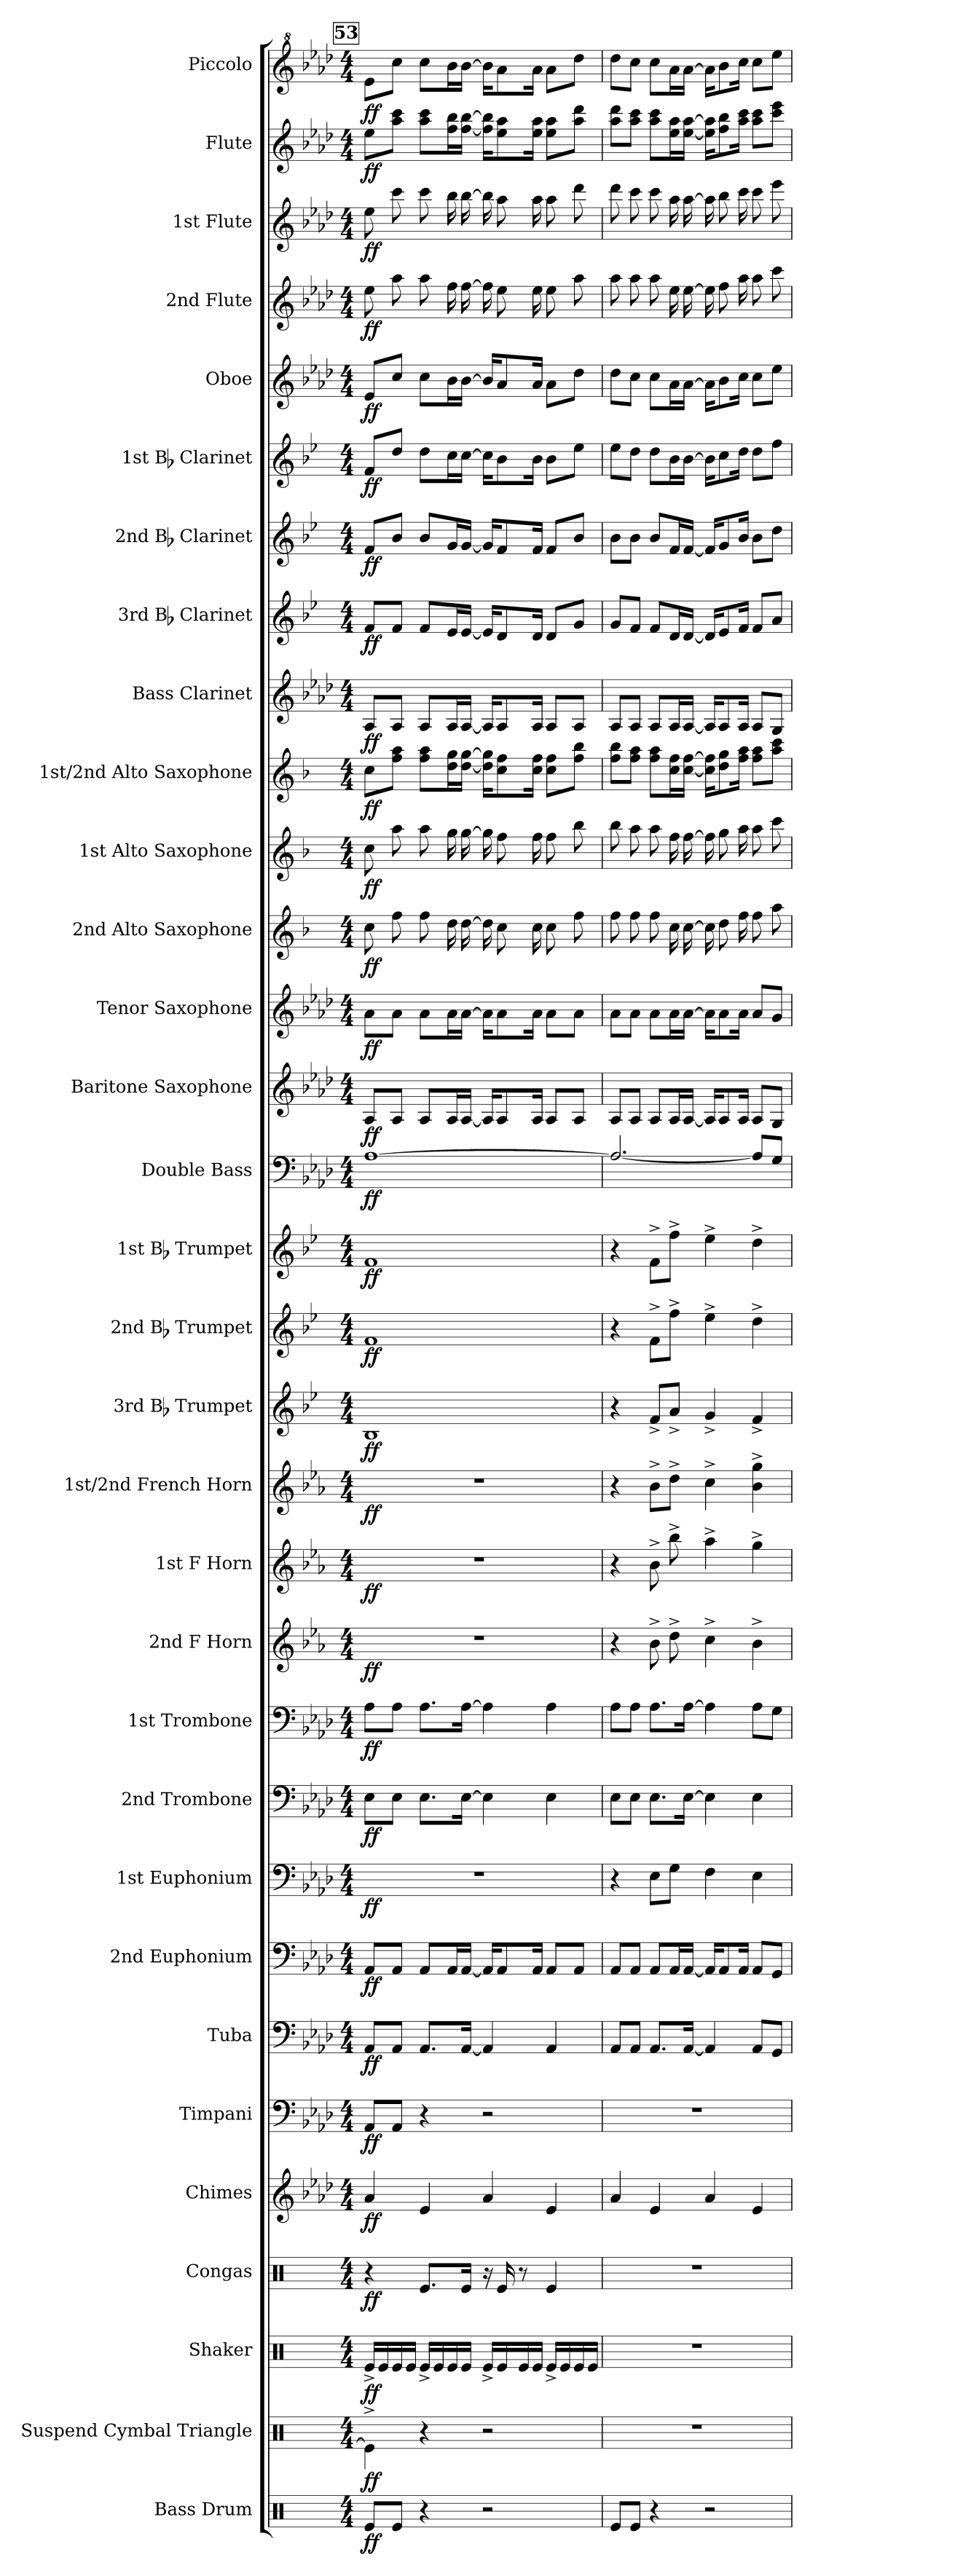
**kern	**dynam	**kern	**dynam	**kern	**dynam	**kern	**dynam	**kern	**dynam	**kern	**dynam	**kern	**dynam	**kern	**dynam	**kern	**dynam	**kern	**dynam	**kern	**dynam	**kern	**dynam	**kern	**dynam	**kern	**dynam	**kern	**dynam	**kern	**dynam	**kern	**dynam	**kern	**dynam	**kern	**dynam	**kern	**dynam	**kern	**dynam	**kern	**dynam	**kern	**dynam	**kern	**dynam	**kern	**dynam	**kern	**dynam	**kern	**dynam	**kern	**dynam	**kern	**dynam	**kern	**dynam	**kern	**dynam	**kern	**dynam
*part32	*part32	*part31	*part31	*part30	*part30	*part29	*part29	*part28	*part28	*part27	*part27	*part26	*part26	*part25	*part25	*part24	*part24	*part23	*part23	*part22	*part22	*part21	*part21	*part20	*part20	*part19	*part19	*part18	*part18	*part17	*part17	*part16	*part16	*part15	*part15	*part14	*part14	*part13	*part13	*part12	*part12	*part11	*part11	*part10	*part10	*part9	*part9	*part8	*part8	*part7	*part7	*part6	*part6	*part5	*part5	*part4	*part4	*part3	*part3	*part2	*part2	*part1	*part1
*staff32	*staff32	*staff31	*staff31	*staff30	*staff30	*staff29	*staff29	*staff28	*staff28	*staff27	*staff27	*staff26	*staff26	*staff25	*staff25	*staff24	*staff24	*staff23	*staff23	*staff22	*staff22	*staff21	*staff21	*staff20	*staff20	*staff19	*staff19	*staff18	*staff18	*staff17	*staff17	*staff16	*staff16	*staff15	*staff15	*staff14	*staff14	*staff13	*staff13	*staff12	*staff12	*staff11	*staff11	*staff10	*staff10	*staff9	*staff9	*staff8	*staff8	*staff7	*staff7	*staff6	*staff6	*staff5	*staff5	*staff4	*staff4	*staff3	*staff3	*staff2	*staff2	*staff1	*staff1
*I"Bass Drum	*	*I"Suspend Cymbal Triangle	*	*I"Shaker	*	*I"Congas	*	*I"Chimes	*	*I"Timpani	*	*I"Tuba	*	*I"2nd Euphonium	*	*I"1st Euphonium	*	*I"2nd Trombone	*	*I"1st Trombone	*	*I"2nd F Horn	*	*I"1st F Horn	*	*I"1st/2nd French Horn	*	*I"3rd Bb Trumpet	*	*I"2nd Bb Trumpet	*	*I"1st Bb Trumpet	*	*I"Double Bass	*	*I"Baritone Saxophone	*	*I"Tenor Saxophone	*	*I"2nd Alto Saxophone	*	*I"1st Alto Saxophone	*	*I"1st/2nd Alto Saxophone	*	*I"Bass Clarinet	*	*I"3rd Bb Clarinet	*	*I"2nd Bb Clarinet	*	*I"1st Bb Clarinet	*	*I"Oboe	*	*I"2nd Flute	*	*I"1st Flute	*	*I"Flute	*	*I"Piccolo	*
*I'B. Dr.	*	*I'Sus.C Tri.	*	*I'Sh.	*	*I'Co.	*	*I'Chm.	*	*I'Timp.	*	*I'Tba.	*	*I'Euph. 2	*	*I'Euph. 1	*	*I'Tbn. 2	*	*I'Tbn. 1	*	*I'F Hn. 2	*	*I'F Hn. 1	*	*I'F Hn. 1/2	*	*I'Tpt. 3	*	*I'Tpt. 2	*	*I'Tpt. 1	*	*I'D. Bass	*	*I'Bar. Sax	*	*I'T. Sax.	*	*I'A. Sax. 2	*	*I'A. Sax. 1	*	*I'A. Sax. 1/2	*	*I'B. Cl.	*	*I'Cl. 3	*	*I'Cl. 2	*	*I'Cl. 1	*	*I'Ob.	*	*I'Fl. 2	*	*I'Fl. 1	*	*I'Fl.	*	*I'Picc.	*
*clefX	*	*clefX	*	*clefX	*	*clefX	*	*clefG2	*	*clefF4	*	*clefF4	*	*clefF4	*	*clefF4	*	*clefF4	*	*clefF4	*	*clefG2	*	*clefG2	*	*clefG2	*	*clefG2	*	*clefG2	*	*clefG2	*	*clefF4	*	*clefG2	*	*clefG2	*	*clefG2	*	*clefG2	*	*clefG2	*	*clefG2	*	*clefG2	*	*clefG2	*	*clefG2	*	*clefG2	*	*clefG2	*	*clefG2	*	*clefG2	*	*clefG^2	*
*	*	*	*	*	*	*	*	*	*	*	*	*	*	*	*	*	*	*	*	*	*	*ITrd4c7	*	*ITrd4c7	*	*ITrd4c7	*	*ITrd1c2	*	*ITrd1c2	*	*ITrd1c2	*	*ITrd7c12	*	*ITrd12c21	*	*ITrd8c14	*	*ITrd5c9	*	*ITrd5c9	*	*ITrd5c9	*	*ITrd8c14	*	*ITrd1c2	*	*ITrd1c2	*	*ITrd1c2	*	*	*	*	*	*	*	*	*	*ITrd-7c-12	*
*k[]	*	*k[]	*	*k[]	*	*k[]	*	*k[b-e-a-d-]	*	*k[b-e-a-d-]	*	*k[b-e-a-d-]	*	*k[b-e-a-d-]	*	*k[b-e-a-d-]	*	*k[b-e-a-d-]	*	*k[b-e-a-d-]	*	*k[b-e-a-d-]	*	*k[b-e-a-d-]	*	*k[b-e-a-d-]	*	*k[b-e-a-d-]	*	*k[b-e-a-d-]	*	*k[b-e-a-d-]	*	*k[b-e-a-d-]	*	*k[b-e-a-d-]	*	*k[b-e-a-d-]	*	*k[b-e-a-d-]	*	*k[b-e-a-d-]	*	*k[b-e-a-d-]	*	*k[b-e-a-d-]	*	*k[b-e-a-d-]	*	*k[b-e-a-d-]	*	*k[b-e-a-d-]	*	*k[b-e-a-d-]	*	*k[b-e-a-d-]	*	*k[b-e-a-d-]	*	*k[b-e-a-d-]	*	*k[b-e-a-d-]	*
*M4/4	*	*M4/4	*	*M4/4	*	*M4/4	*	*M4/4	*	*M4/4	*	*M4/4	*	*M4/4	*	*M4/4	*	*M4/4	*	*M4/4	*	*M4/4	*	*M4/4	*	*M4/4	*	*M4/4	*	*M4/4	*	*M4/4	*	*M4/4	*	*M4/4	*	*M4/4	*	*M4/4	*	*M4/4	*	*M4/4	*	*M4/4	*	*M4/4	*	*M4/4	*	*M4/4	*	*M4/4	*	*M4/4	*	*M4/4	*	*M4/4	*	*M4/4	*
!!LO:REH:place=s1:a:B:fs=14:t=53
=53	=53	=53	=53	=53	=53	=53	=53	=53	=53	=53	=53	=53	=53	=53	=53	=53	=53	=53	=53	=53	=53	=53	=53	=53	=53	=53	=53	=53	=53	=53	=53	=53	=53	=53	=53	=53	=53	=53	=53	=53	=53	=53	=53	=53	=53	=53	=53	=53	=53	=53	=53	=53	=53	=53	=53	=53	=53	=53	=53	=53	=53	=53	=53
!	!LO:DY:b	!	!LO:DY:b	!	!LO:DY:b	!	!LO:DY:b	!	!LO:DY:b	!	!LO:DY:b	!	!LO:DY:b	!	!LO:DY:b	!	!LO:DY:b	!	!LO:DY:b	!	!LO:DY:b	!	!LO:DY:b	!	!LO:DY:b	!	!LO:DY:b	!	!LO:DY:b	!	!LO:DY:b	!	!LO:DY:b	!	!LO:DY:b	!	!LO:DY:b	!	!LO:DY:b	!	!LO:DY:b	!	!LO:DY:b	!	!LO:DY:b	!	!LO:DY:b	!	!LO:DY:b	!	!LO:DY:b	!	!LO:DY:b	!	!LO:DY:b	!	!LO:DY:b	!	!LO:DY:b	!	!LO:DY:b	!	!LO:DY:b
8Re/L	ff	4Re^\]	ff	16Re^/LL	ff	4r	ff	4a-/	ff	8AA-/L	ff	8AA-/L	ff	8AA-/L	ff	1r	ff	8E-\L	ff	8A-\L	ff	1r	ff	1r	ff	1r	ff	1A-	ff	1e-	ff	1e-	ff	[1AA-	ff	8AA-/L	ff	8A-\L	ff	8e-\	ff	8e-\	ff	8e-\L	ff	8AA-/L	ff	8e-/L	ff	8e-/L	ff	8e-/L	ff	8e-/L	ff	8ee-\	ff	8ee-\	ff	8ee-\L	ff	8eee-\L	ff
.	.	.	.	16Re/	.	.	.	.	.	.	.	.	.	.	.	.	.	.	.	.	.	.	.	.	.	.	.	.	.	.	.	.	.	.	.	.	.	.	.	.	.	.	.	.	.	.	.	.	.	.	.	.	.	.	.	.	.	.	.	.	.	.	.
8Re/J	.	.	.	16Re/	.	.	.	.	.	8AA-/J	.	8AA-/J	.	8AA-/J	.	.	.	8E-\J	.	8A-\J	.	.	.	.	.	.	.	.	.	.	.	.	.	.	.	8AA-/J	.	8A-\J	.	8a-\	.	8cc\	.	8a-\ 8cc\J	.	8AA-/J	.	8e-/J	.	8a-/J	.	8cc/J	.	8cc/J	.	8aa-\	.	8ccc\	.	8aa-\ 8ccc\J	.	8cccc\J	.
.	.	.	.	16Re/JJ	.	.	.	.	.	.	.	.	.	.	.	.	.	.	.	.	.	.	.	.	.	.	.	.	.	.	.	.	.	.	.	.	.	.	.	.	.	.	.	.	.	.	.	.	.	.	.	.	.	.	.	.	.	.	.	.	.	.	.
4r	.	4r	.	16Re^/LL	.	8.Re/L	.	4e-/	.	4r	.	8.AA-/L	.	8AA-/L	.	.	.	8.E-\L	.	8.A-\L	.	.	.	.	.	.	.	.	.	.	.	.	.	.	.	8AA-/L	.	8A-\L	.	8a-\	.	8cc\	.	8a-\ 8cc\L	.	8AA-/L	.	8e-/L	.	8a-/L	.	8cc\L	.	8cc\L	.	8aa-\	.	8ccc\	.	8aa-\ 8ccc\L	.	8cccc\L	.
.	.	.	.	16Re/	.	.	.	.	.	.	.	.	.	.	.	.	.	.	.	.	.	.	.	.	.	.	.	.	.	.	.	.	.	.	.	.	.	.	.	.	.	.	.	.	.	.	.	.	.	.	.	.	.	.	.	.	.	.	.	.	.	.	.
.	.	.	.	16Re/	.	.	.	.	.	.	.	.	.	16AA-/L	.	.	.	.	.	.	.	.	.	.	.	.	.	.	.	.	.	.	.	.	.	16AA-/L	.	16A-\L	.	16f\	.	16b-\	.	16f\ 16b-\L	.	16AA-/L	.	16d-/L	.	16f/L	.	16b-\L	.	16b-\L	.	16ff\	.	16bb-\	.	16ff\ 16bb-\L	.	16bbb-\L	.
.	.	.	.	16Re/JJ	.	16Re/Jk	.	.	.	.	.	[16AA-/Jk	.	[16AA-/JJ	.	.	.	[16E-\Jk	.	[16A-\Jk	.	.	.	.	.	.	.	.	.	.	.	.	.	.	.	[16AA-/JJ	.	[16A-\JJ	.	[16f\	.	[16b-\	.	[16f\ [16b-\JJ	.	[16AA-/JJ	.	[16d-/JJ	.	[16f/JJ	.	[16b-\JJ	.	[16b-\JJ	.	[16ff\	.	[16bb-\	.	[16ff\ [16bb-\JJ	.	[16bbb-\JJ	.
2r	.	2r	.	16Re^/LL	.	16r	.	4a-/	.	2r	.	4AA-/]	.	16AA-/KL]	.	.	.	4E-\]	.	4A-\]	.	.	.	.	.	.	.	.	.	.	.	.	.	.	.	16AA-/KL]	.	16A-\KL]	.	16f\]	.	16b-\]	.	16f\] 16b-\]KL	.	16AA-/KL]	.	16d-/KL]	.	16f/KL]	.	16b-\KL]	.	16b-/KL]	.	16ff\]	.	16bb-\]	.	16ff\] 16bb-\]KL	.	16bbb-\KL]	.
.	.	.	.	16Re/	.	16Re/	.	.	.	.	.	.	.	8AA-/	.	.	.	.	.	.	.	.	.	.	.	.	.	.	.	.	.	.	.	.	.	8AA-/	.	8A-\	.	8e-\	.	8a-\	.	8e-\ 8a-\	.	8AA-/	.	8c/	.	8e-/	.	8a-\	.	8a-/	.	8ee-\	.	8aa-\	.	8ee-\ 8aa-\	.	8aaa-\	.
.	.	.	.	16Re/	.	8r	.	.	.	.	.	.	.	.	.	.	.	.	.	.	.	.	.	.	.	.	.	.	.	.	.	.	.	.	.	.	.	.	.	.	.	.	.	.	.	.	.	.	.	.	.	.	.	.	.	.	.	.	.	.	.	.	.
.	.	.	.	16Re/JJ	.	.	.	.	.	.	.	.	.	16AA-/Jk	.	.	.	.	.	.	.	.	.	.	.	.	.	.	.	.	.	.	.	.	.	16AA-/Jk	.	16A-\Jk	.	16e-\	.	16a-\	.	16e-\ 16a-\Jk	.	16AA-/Jk	.	16c/Jk	.	16e-/Jk	.	16a-\Jk	.	16a-/Jk	.	16ee-\	.	16aa-\	.	16ee-\ 16aa-\Jk	.	16aaa-\Jk	.
.	.	.	.	16Re^/LL	.	4Re/	.	4e-/	.	.	.	4AA-/	.	8AA-/L	.	.	.	4E-\	.	4A-\	.	.	.	.	.	.	.	.	.	.	.	.	.	.	.	8AA-/L	.	8A-\L	.	8e-\	.	8a-\	.	8e-\ 8a-\L	.	8AA-/L	.	8c/L	.	8e-/L	.	8a-\L	.	8a-\L	.	8ee-\	.	8aa-\	.	8ee-\ 8aa-\L	.	8aaa-\L	.
.	.	.	.	16Re/	.	.	.	.	.	.	.	.	.	.	.	.	.	.	.	.	.	.	.	.	.	.	.	.	.	.	.	.	.	.	.	.	.	.	.	.	.	.	.	.	.	.	.	.	.	.	.	.	.	.	.	.	.	.	.	.	.	.	.
.	.	.	.	16Re/	.	.	.	.	.	.	.	.	.	8AA-/J	.	.	.	.	.	.	.	.	.	.	.	.	.	.	.	.	.	.	.	.	.	8AA-/J	.	8A-\J	.	8a-\	.	8dd-\	.	8a-\ 8dd-\J	.	8AA-/J	.	8f/J	.	8a-/J	.	8dd-\J	.	8dd-\J	.	8aa-\	.	8ddd-\	.	8aa-\ 8ddd-\J	.	8dddd-\J	.
.	.	.	.	16Re/JJ	.	.	.	.	.	.	.	.	.	.	.	.	.	.	.	.	.	.	.	.	.	.	.	.	.	.	.	.	.	.	.	.	.	.	.	.	.	.	.	.	.	.	.	.	.	.	.	.	.	.	.	.	.	.	.	.	.	.	.
=54	=54	=54	=54	=54	=54	=54	=54	=54	=54	=54	=54	=54	=54	=54	=54	=54	=54	=54	=54	=54	=54	=54	=54	=54	=54	=54	=54	=54	=54	=54	=54	=54	=54	=54	=54	=54	=54	=54	=54	=54	=54	=54	=54	=54	=54	=54	=54	=54	=54	=54	=54	=54	=54	=54	=54	=54	=54	=54	=54	=54	=54	=54	=54
8Re/L	.	1r	.	1r	.	1r	.	4a-/	.	1r	.	8AA-/L	.	8AA-/L	.	4r	.	8E-\L	.	8A-\L	.	4r	.	4r	.	4r	.	4r	.	4r	.	4r	.	2.AA-/_	.	8AA-/L	.	8A-\L	.	8a-\	.	8dd-\	.	8a-\ 8dd-\L	.	8AA-/L	.	8f/L	.	8a-\L	.	8dd-\L	.	8dd-\L	.	8aa-\	.	8ddd-\	.	8aa-\ 8ddd-\L	.	8dddd-\L	.
8Re/J	.	.	.	.	.	.	.	.	.	.	.	8AA-/J	.	8AA-/J	.	.	.	8E-\J	.	8A-\J	.	.	.	.	.	.	.	.	.	.	.	.	.	.	.	8AA-/J	.	8A-\J	.	8a-\	.	8cc\	.	8a-\ 8cc\J	.	8AA-/J	.	8e-/J	.	8a-\J	.	8cc\J	.	8cc\J	.	8aa-\	.	8ccc\	.	8aa-\ 8ccc\J	.	8cccc\J	.
4r	.	.	.	.	.	.	.	4e-/	.	.	.	8.AA-/L	.	8AA-/L	.	8E-\L	.	8.E-\L	.	8.A-\L	.	8e-^\	.	8e-^\	.	8e-^\L	.	8e-^/L	.	8e-^\L	.	8e-^\L	.	.	.	8AA-/L	.	8A-\L	.	8a-\	.	8cc\	.	8a-\ 8cc\L	.	8AA-/L	.	8e-/L	.	8a-/L	.	8cc\L	.	8cc\L	.	8aa-\	.	8ccc\	.	8aa-\ 8ccc\L	.	8cccc\L	.
.	.	.	.	.	.	.	.	.	.	.	.	.	.	16AA-/L	.	8G\J	.	.	.	.	.	8g^\	.	8ee-^\	.	8g^\J	.	8g^/J	.	8ee-^\J	.	8ee-^\J	.	.	.	16AA-/L	.	16A-\L	.	16e-\	.	16a-\	.	16e-\ 16a-\L	.	16AA-/L	.	16c/L	.	16e-/L	.	16a-\L	.	16a-\L	.	16ee-\	.	16aa-\	.	16ee-\ 16aa-\L	.	16aaa-\L	.
.	.	.	.	.	.	.	.	.	.	.	.	[16AA-/Jk	.	[16AA-/JJ	.	.	.	[16E-\Jk	.	[16A-\Jk	.	.	.	.	.	.	.	.	.	.	.	.	.	.	.	[16AA-/JJ	.	[16A-\JJ	.	[16e-\	.	[16a-\	.	[16e-\ [16a-\JJ	.	[16AA-/JJ	.	[16c/JJ	.	[16e-/JJ	.	[16a-\JJ	.	[16a-\JJ	.	[16ee-\	.	[16aa-\	.	[16ee-\ [16aa-\JJ	.	[16aaa-\JJ	.
2r	.	.	.	.	.	.	.	4a-/	.	.	.	4AA-/]	.	16AA-/KL]	.	4F\	.	4E-\]	.	4A-\]	.	4f^\	.	4dd-^\	.	4f^\	.	4f^/	.	4dd-^\	.	4dd-^\	.	.	.	16AA-/KL]	.	16A-\KL]	.	16e-\]	.	16a-\]	.	16e-\] 16a-\]KL	.	16AA-/KL]	.	16c/KL]	.	16e-/KL]	.	16a-\KL]	.	16a-\KL]	.	16ee-\]	.	16aa-\]	.	16ee-\] 16aa-\]KL	.	16aaa-\KL]	.
.	.	.	.	.	.	.	.	.	.	.	.	.	.	8AA-/	.	.	.	.	.	.	.	.	.	.	.	.	.	.	.	.	.	.	.	.	.	8AA-/	.	8A-\	.	8f\	.	8b-\	.	8f\ 8b-\	.	8AA-/	.	8d-/	.	8f/	.	8b-\	.	8b-\	.	8ff\	.	8bb-\	.	8ff\ 8bb-\	.	8bbb-\	.
.	.	.	.	.	.	.	.	.	.	.	.	.	.	16AA-/Jk	.	.	.	.	.	.	.	.	.	.	.	.	.	.	.	.	.	.	.	.	.	16AA-/Jk	.	16A-\Jk	.	16a-\	.	16cc\	.	16a-\ 16cc\Jk	.	16AA-/Jk	.	16e-/Jk	.	16a-/Jk	.	16cc\Jk	.	16cc\Jk	.	16aa-\	.	16ccc\	.	16aa-\ 16ccc\Jk	.	16cccc\Jk	.
.	.	.	.	.	.	.	.	4e-/	.	.	.	8AA-/L	.	8AA-/L	.	4E-\	.	4E-\	.	8A-\L	.	4e-^\	.	4cc^\	.	4e-\^ 4cc\^	.	4e-^/	.	4cc^\	.	4cc^\	.	8AA-/L]	.	8AA-/L	.	8A-/L	.	8a-\	.	8cc\	.	8a-\ 8cc\L	.	8AA-/L	.	8e-/L	.	8a-\L	.	8cc\L	.	8cc\L	.	8aa-\	.	8ccc\	.	8aa-\ 8ccc\L	.	8cccc\L	.
.	.	.	.	.	.	.	.	.	.	.	.	8GG/J	.	8GG/J	.	.	.	.	.	8G\J	.	.	.	.	.	.	.	.	.	.	.	.	.	8GG/J	.	8GG/J	.	8G/J	.	8cc\	.	8ee-\	.	8cc\ 8ee-\J	.	8GG/J	.	8g/J	.	8cc\J	.	8ee-\J	.	8ee-\J	.	8ccc\	.	8eee-\	.	8ccc\ 8eee-\J	.	8eeee-\J	.
=	=	=	=	=	=	=	=	=	=	=	=	=	=	=	=	=	=	=	=	=	=	=	=	=	=	=	=	=	=	=	=	=	=	=	=	=	=	=	=	=	=	=	=	=	=	=	=	=	=	=	=	=	=	=	=	=	=	=	=	=	=	=	=
*-	*-	*-	*-	*-	*-	*-	*-	*-	*-	*-	*-	*-	*-	*-	*-	*-	*-	*-	*-	*-	*-	*-	*-	*-	*-	*-	*-	*-	*-	*-	*-	*-	*-	*-	*-	*-	*-	*-	*-	*-	*-	*-	*-	*-	*-	*-	*-	*-	*-	*-	*-	*-	*-	*-	*-	*-	*-	*-	*-	*-	*-	*-	*-
